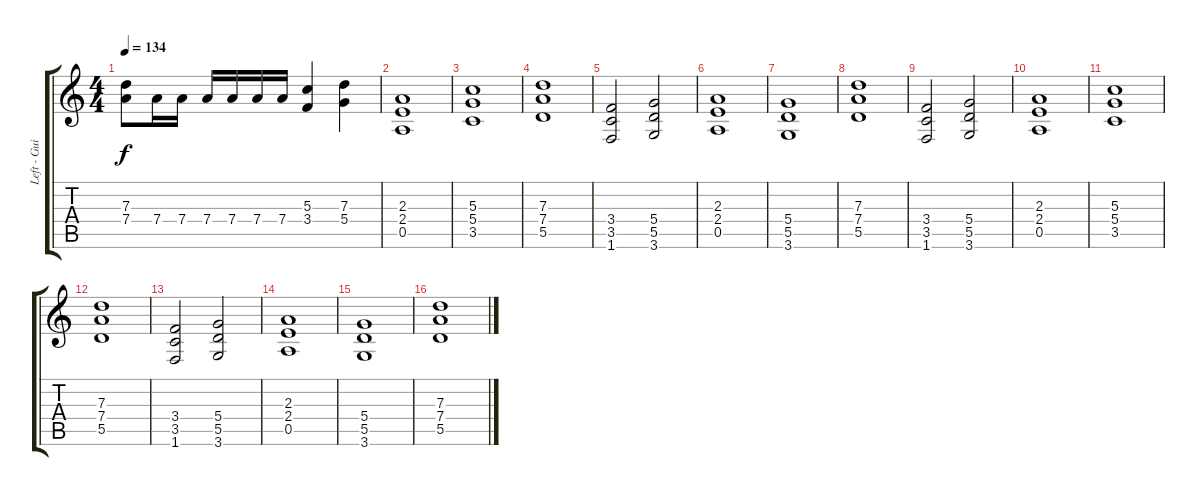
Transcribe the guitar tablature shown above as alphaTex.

\track ("Left - Guitar" "Left - Gui") {instrument distortionguitar}
\staff {score tabs}
\tuning (E4 B3 G3 D3 A2 E2) {hide}
\ts (4 4)
\tempo 134
\clef g2
\ks c
(7.3 7.4).8{dy f} 7.4.16 7.4.16 7.4.16 7.4.16 7.4.16 7.4.16 (5.3 3.4).4 (7.3 5.4).4 |
(2.3 2.4 0.5).1 |
(5.3 5.4 3.5).1 |
(7.3 7.4 5.5).1 |
(3.4 3.5 1.6).2 (5.4 5.5 3.6).2 |
(2.3 2.4 0.5).1 |
(5.4 5.5 3.6).1 |
(7.3 7.4 5.5).1 |
(3.4 3.5 1.6).2 (5.4 5.5 3.6).2 |
(2.3 2.4 0.5).1 |
(5.3 5.4 3.5).1 |
(7.3 7.4 5.5).1 |
(3.4 3.5 1.6).2 (5.4 5.5 3.6).2 |
(2.3 2.4 0.5).1 |
(5.4 5.5 3.6).1 |
(7.3 7.4 5.5).1
